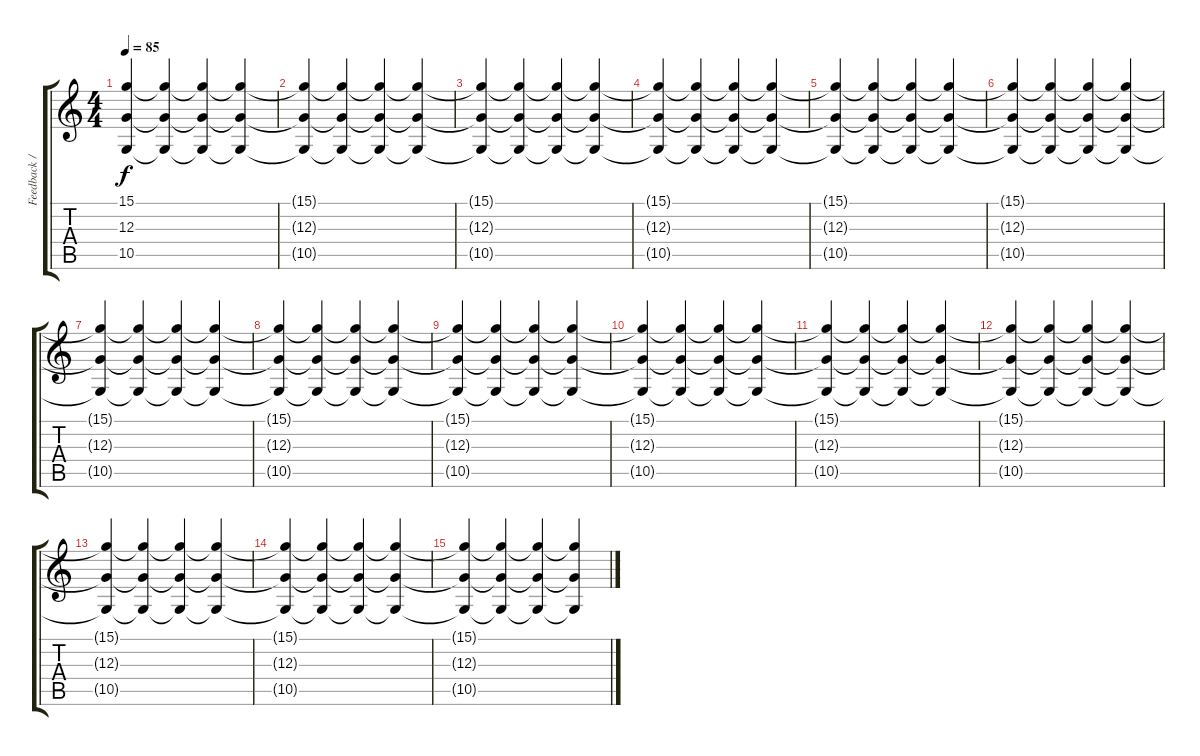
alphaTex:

\track ("Feedback / Organ" "Feedback /") {instrument churchorgan}
\staff {score tabs}
\tuning (E4 B3 G3 D3 A2 E2) {hide}
\ts (4 4)
\tempo 85
\clef g2
\ks c
(15.1{t} 12.3{t} 10.5{t}).4{dy f} (15.1{t} 12.3{t} 10.5{t}).4 (15.1{t} 12.3{t} 10.5{t}).4 (15.1{t} 12.3{t} 10.5{t}).4 |
(15.1{t} 12.3{t} 10.5{t}).4 (15.1{t} 12.3{t} 10.5{t}).4 (15.1{t} 12.3{t} 10.5{t}).4 (15.1{t} 12.3{t} 10.5{t}).4 |
(15.1{t} 12.3{t} 10.5{t}).4 (15.1{t} 12.3{t} 10.5{t}).4 (15.1{t} 12.3{t} 10.5{t}).4 (15.1{t} 12.3{t} 10.5{t}).4 |
(15.1{t} 12.3{t} 10.5{t}).4 (15.1{t} 12.3{t} 10.5{t}).4 (15.1{t} 12.3{t} 10.5{t}).4 (15.1{t} 12.3{t} 10.5{t}).4 |
(15.1{t} 12.3{t} 10.5{t}).4 (15.1{t} 12.3{t} 10.5{t}).4 (15.1{t} 12.3{t} 10.5{t}).4 (15.1{t} 12.3{t} 10.5{t}).4 |
(15.1{t} 12.3{t} 10.5{t}).4 (15.1{t} 12.3{t} 10.5{t}).4 (15.1{t} 12.3{t} 10.5{t}).4 (15.1{t} 12.3{t} 10.5{t}).4 |
(15.1{t} 12.3{t} 10.5{t}).4 (15.1{t} 12.3{t} 10.5{t}).4 (15.1{t} 12.3{t} 10.5{t}).4 (15.1{t} 12.3{t} 10.5{t}).4 |
(15.1{t} 12.3{t} 10.5{t}).4 (15.1{t} 12.3{t} 10.5{t}).4 (15.1{t} 12.3{t} 10.5{t}).4 (15.1{t} 12.3{t} 10.5{t}).4 |
(15.1{t} 12.3{t} 10.5{t}).4 (15.1{t} 12.3{t} 10.5{t}).4 (15.1{t} 12.3{t} 10.5{t}).4 (15.1{t} 12.3{t} 10.5{t}).4 |
(15.1{t} 12.3{t} 10.5{t}).4 (15.1{t} 12.3{t} 10.5{t}).4 (15.1{t} 12.3{t} 10.5{t}).4 (15.1{t} 12.3{t} 10.5{t}).4 |
(15.1{t} 12.3{t} 10.5{t}).4 (15.1{t} 12.3{t} 10.5{t}).4 (15.1{t} 12.3{t} 10.5{t}).4 (15.1{t} 12.3{t} 10.5{t}).4 |
(15.1{t} 12.3{t} 10.5{t}).4 (15.1{t} 12.3{t} 10.5{t}).4 (15.1{t} 12.3{t} 10.5{t}).4 (15.1{t} 12.3{t} 10.5{t}).4 |
(15.1{t} 12.3{t} 10.5{t}).4 (15.1{t} 12.3{t} 10.5{t}).4 (15.1{t} 12.3{t} 10.5{t}).4 (15.1{t} 12.3{t} 10.5{t}).4 |
(15.1{t} 12.3{t} 10.5{t}).4 (15.1{t} 12.3{t} 10.5{t}).4 (15.1{t} 12.3{t} 10.5{t}).4 (15.1{t} 12.3{t} 10.5{t}).4 |
(15.1{t} 12.3{t} 10.5{t}).4 (15.1{t} 12.3{t} 10.5{t}).4 (15.1{t} 12.3{t} 10.5{t}).4 (15.1{t} 12.3{t} 10.5{t}).4
